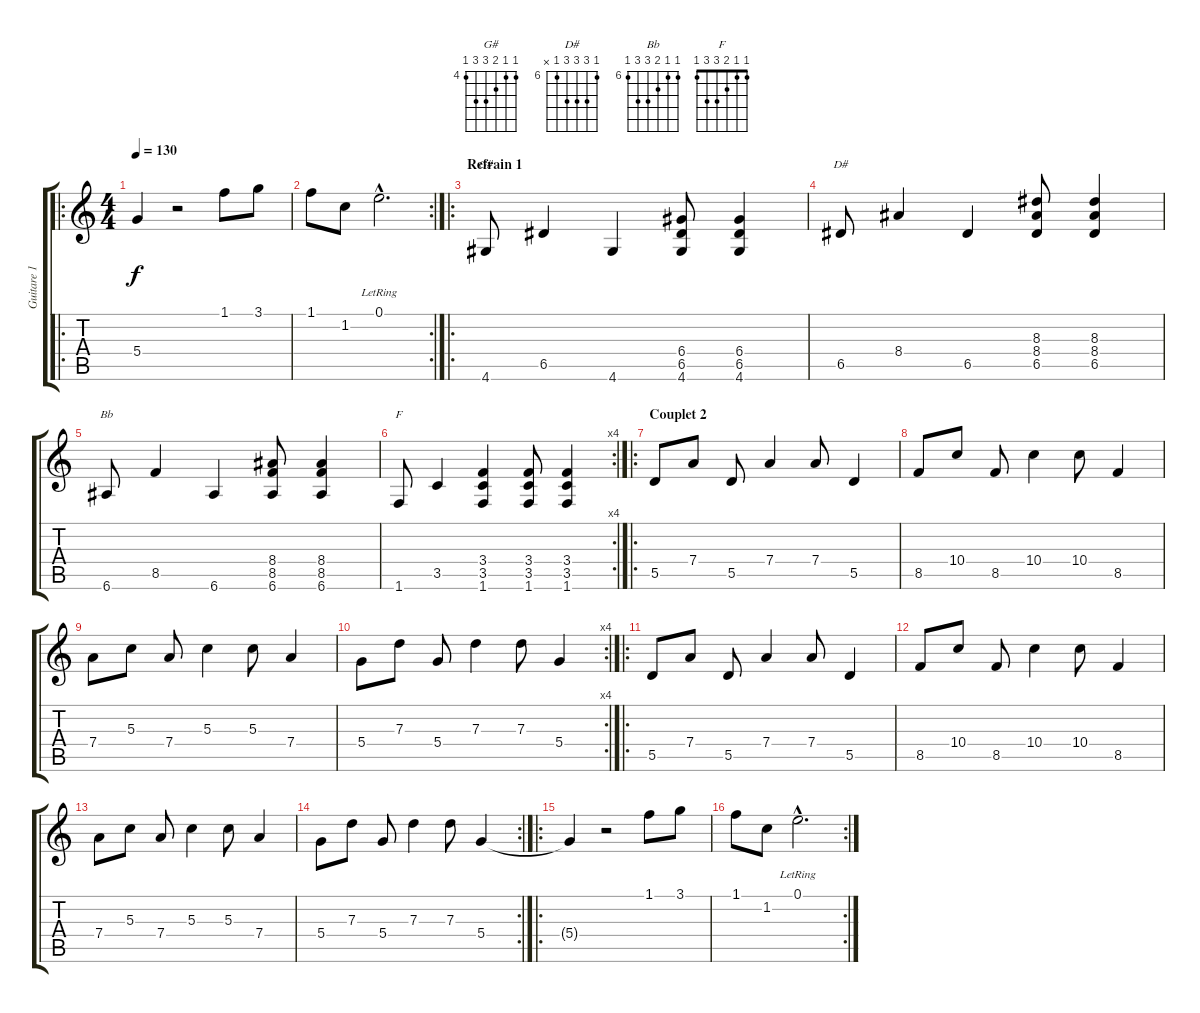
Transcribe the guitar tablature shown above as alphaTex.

\track ("Guitare 1" "Guitare 1") {instrument electricguitarjazz}
\staff {score tabs}
\tuning (E4 B3 G3 D3 A2 E2) {hide}
\chord ("G#" 4 4 5 6 6 4) {firstfret 4}
\chord ("D#" 6 8 8 8 6 x) {firstfret 6}
\chord ("Bb" 6 6 7 8 8 6) {firstfret 6}
\chord ("F" 1 1 2 3 3 1)
\ro
\ts (4 4)
\tempo 130
\clef g2
\ks c
5.4{t}.4{dy f} r.2 1.1.8 3.1.8 |
\rc 2
1.1.8 1.2.8 0.1{hac lr}.2{d} |
\ro
\section ("" "Refrain 1")
4.6.8{ch "G#"} 6.5.4 4.6.4 (6.4 6.5 4.6).8 (6.4 6.5 4.6).4 |
6.5.8{ch "D#"} 8.4.4 6.5.4 (8.3 8.4 6.5).8 (8.3 8.4 6.5).4 |
6.6.8{ch "Bb"} 8.5.4 6.6.4 (8.4 8.5 6.6).8 (8.4 8.5 6.6).4 |
\rc 4
1.6.8{ch "F"} 3.5.4 (3.4 3.5 1.6).4 (3.4 3.5 1.6).8 (3.4 3.5 1.6).4 |
\ro
\section ("" "Couplet 2")
5.5.8{volume 16} 7.4.8 5.5.8 7.4.4 7.4.8 5.5.4 |
8.5.8 10.4.8 8.5.8 10.4.4 10.4.8 8.5.4 |
7.4.8 5.3.8 7.4.8 5.3.4 5.3.8 7.4.4 |
\rc 4
5.4.8 7.3.8 5.4.8 7.3.4 7.3.8 5.4.4 |
\ro
5.5.8 7.4.8 5.5.8 7.4.4 7.4.8 5.5.4 |
8.5.8 10.4.8 8.5.8 10.4.4 10.4.8 8.5.4 |
7.4.8 5.3.8 7.4.8 5.3.4 5.3.8 7.4.4 |
\rc 2
5.4.8 7.3.8 5.4.8 7.3.4 7.3.8 5.4.4 |
\ro
5.4{t}.4 r.2 1.1.8 3.1.8 |
\rc 2
1.1.8 1.2.8 0.1{hac lr}.2{d}
